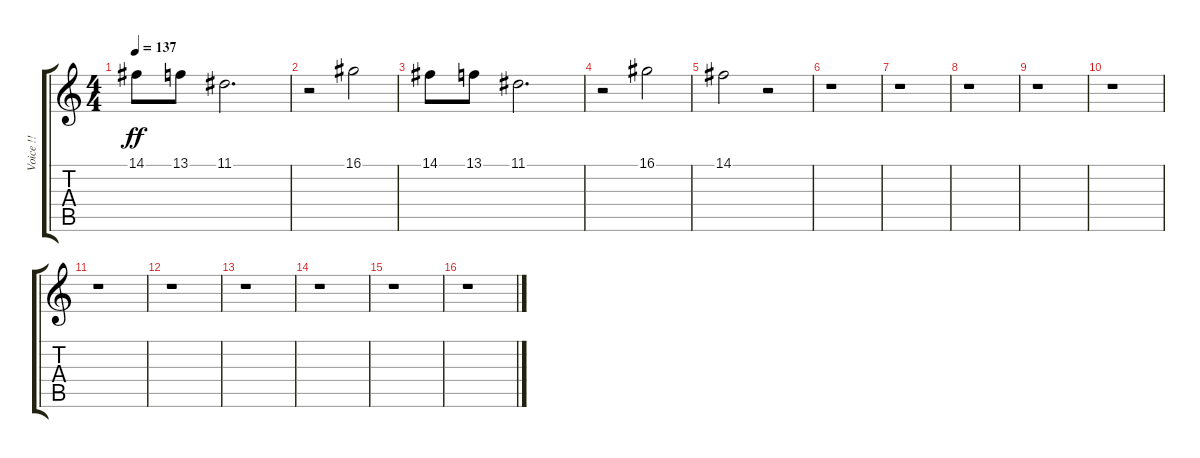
\track ("Voice !!" "Voice !!") {instrument panflute}
\staff {score tabs}
\tuning (E4 B3 G3 D3 A2 E2) {hide}
\ts (4 4)
\tempo 137
\clef g2
\ks c
14.1.8{dy ff} 13.1.8 11.1.2{d} |
r.2 16.1.2 |
14.1.8 13.1.8 11.1.2{d} |
r.2 16.1.2 |
14.1.2 r.2 |
r.1 |
r.1 |
r.1 |
r.1 |
r.1 |
r.1 |
r.1 |
r.1 |
r.1 |
r.1 |
r.1
